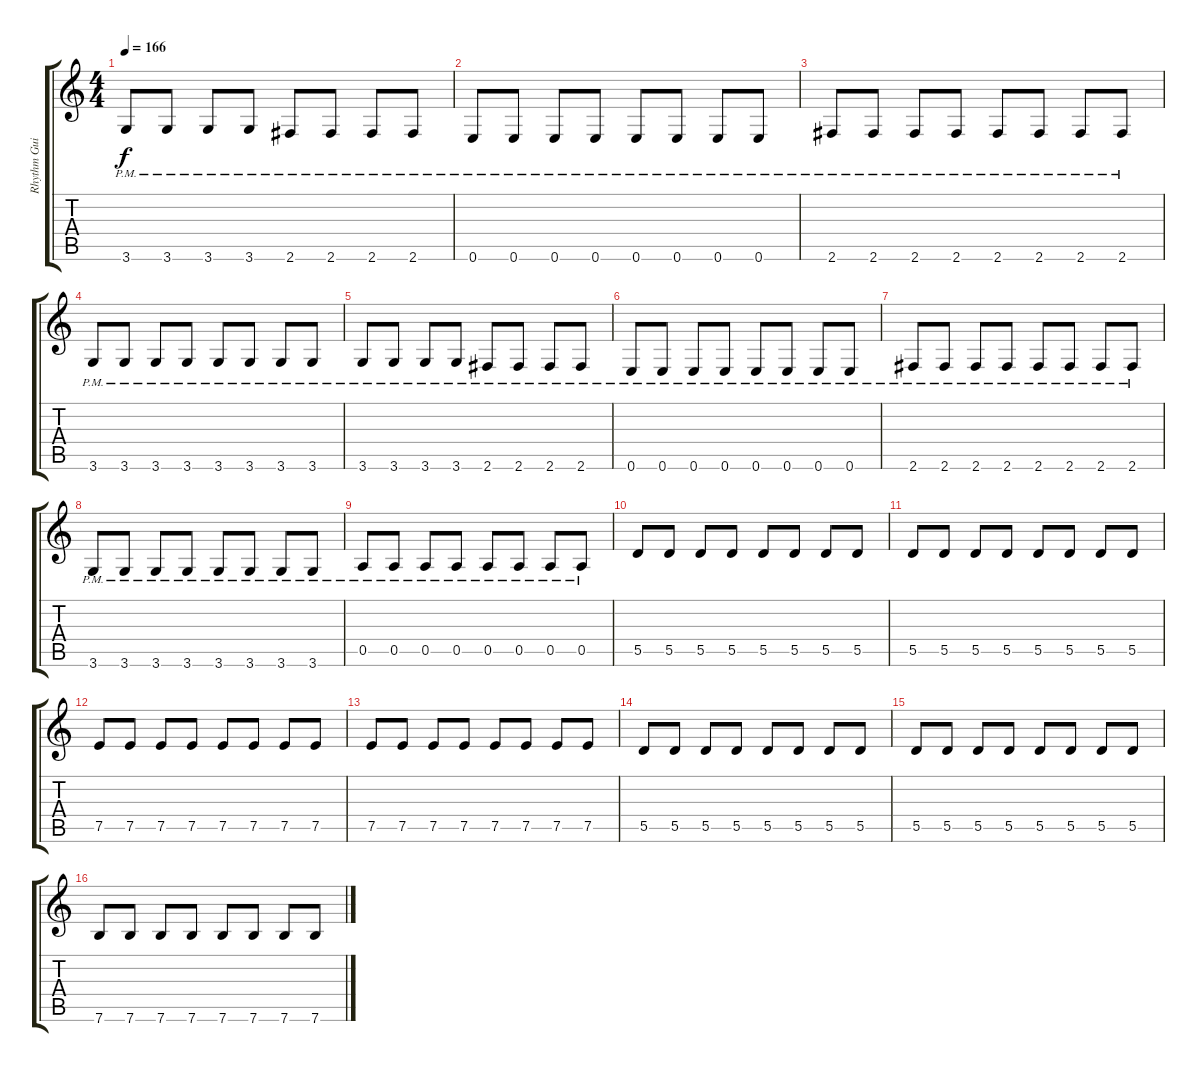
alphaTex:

\track ("Rhythm Guitar I" "Rhythm Gui") {instrument distortionguitar}
\staff {score tabs}
\tuning (E4 B3 G3 D3 A2 E2) {hide}
\ts (4 4)
\tempo 166
\clef g2
\ks c
3.6{pm}.8{dy f} 3.6{pm}.8 3.6{pm}.8 3.6{pm}.8 2.6{pm}.8 2.6{pm}.8 2.6{pm}.8 2.6{pm}.8 |
0.6{pm}.8 0.6{pm}.8 0.6{pm}.8 0.6{pm}.8 0.6{pm}.8 0.6{pm}.8 0.6{pm}.8 0.6{pm}.8 |
2.6{pm}.8 2.6{pm}.8 2.6{pm}.8 2.6{pm}.8 2.6{pm}.8 2.6{pm}.8 2.6{pm}.8 2.6{pm}.8 |
3.6{pm}.8 3.6{pm}.8 3.6{pm}.8 3.6{pm}.8 3.6{pm}.8 3.6{pm}.8 3.6{pm}.8 3.6{pm}.8 |
3.6{pm}.8 3.6{pm}.8 3.6{pm}.8 3.6{pm}.8 2.6{pm}.8 2.6{pm}.8 2.6{pm}.8 2.6{pm}.8 |
0.6{pm}.8 0.6{pm}.8 0.6{pm}.8 0.6{pm}.8 0.6{pm}.8 0.6{pm}.8 0.6{pm}.8 0.6{pm}.8 |
2.6{pm}.8 2.6{pm}.8 2.6{pm}.8 2.6{pm}.8 2.6{pm}.8 2.6{pm}.8 2.6{pm}.8 2.6{pm}.8 |
3.6{pm}.8 3.6{pm}.8 3.6{pm}.8 3.6{pm}.8 3.6{pm}.8 3.6{pm}.8 3.6{pm}.8 3.6{pm}.8 |
0.5{pm}.8 0.5{pm}.8 0.5{pm}.8 0.5{pm}.8 0.5{pm}.8 0.5{pm}.8 0.5{pm}.8 0.5{pm}.8 |
5.5.8 5.5.8 5.5.8 5.5.8 5.5.8 5.5.8 5.5.8 5.5.8 |
5.5.8 5.5.8 5.5.8 5.5.8 5.5.8 5.5.8 5.5.8 5.5.8 |
7.5.8 7.5.8 7.5.8 7.5.8 7.5.8 7.5.8 7.5.8 7.5.8 |
7.5.8 7.5.8 7.5.8 7.5.8 7.5.8 7.5.8 7.5.8 7.5.8 |
5.5.8 5.5.8 5.5.8 5.5.8 5.5.8 5.5.8 5.5.8 5.5.8 |
5.5.8 5.5.8 5.5.8 5.5.8 5.5.8 5.5.8 5.5.8 5.5.8 |
7.6.8 7.6.8 7.6.8 7.6.8 7.6.8 7.6.8 7.6.8 7.6.8
